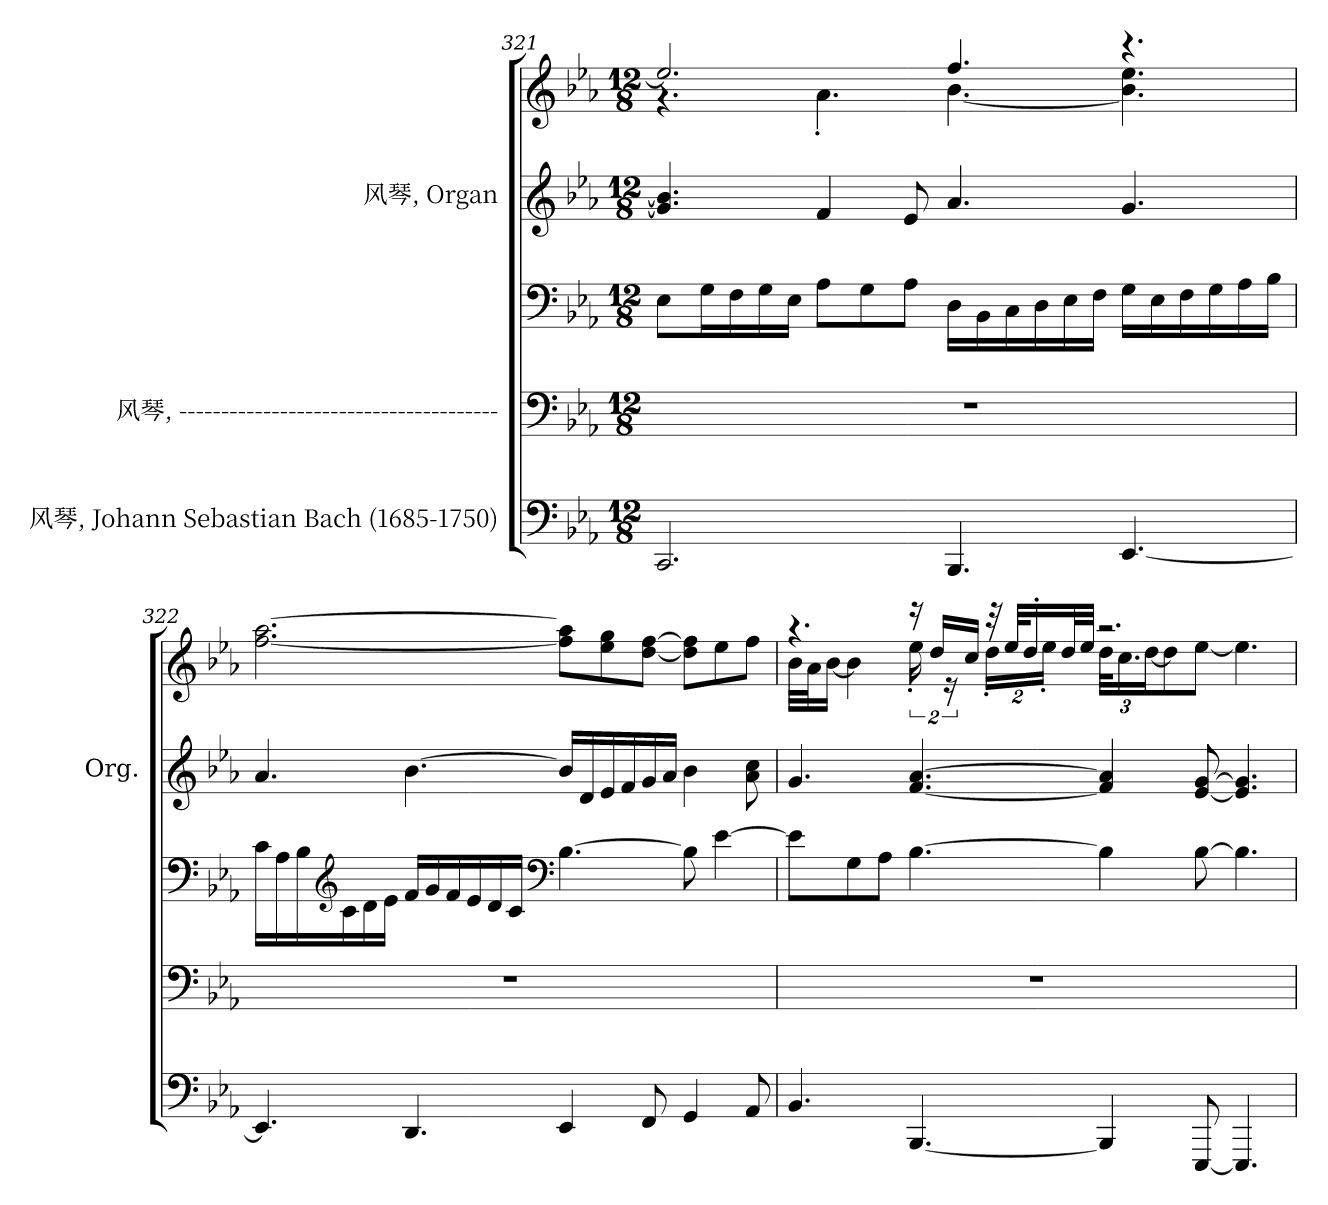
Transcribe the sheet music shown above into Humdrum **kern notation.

**kern	**kern	**kern	**kern	**kern
*part3	*part2	*part2	*part1	*part1
*staff5	*staff4	*staff3	*staff2	*staff1
*I"风琴, Johann Sebastian Bach   (1685-1750)	*I"风琴, --------------------------------------	*	*I"风琴, Organ	*
*	*	*	*I'Org.	*
*clefF4	*clefF4	*clefF4	*clefG2	*clefG2
*k[b-e-a-]	*k[b-e-a-]	*k[b-e-a-]	*k[b-e-a-]	*k[b-e-a-]
*M12/8	*M12/8	*M12/8	*M12/8	*M12/8
=321	=321	=321	=321	=321
*	*	*	*	*^
2.CC/	1.r	8E-\L	4.g/] 4.b-/]	2.ee-/]	4.r
.	.	16G\L	.	.	.
.	.	16F\	.	.	.
.	.	16G\	.	.	.
.	.	16E-\JJ	.	.	.
.	.	8A-\L	4f/	.	4.a-'\
.	.	8G\	.	.	.
.	.	8A-\J	8e-/	.	.
4.BBB-/	.	16D\LL	4.a-/	4.ff/	[4.b-\
.	.	16BB-\	.	.	.
.	.	16C\	.	.	.
.	.	16D\	.	.	.
.	.	16E-\	.	.	.
.	.	16F\JJ	.	.	.
[4.EE-/	.	16G\LL	4.g/	4.r	4.b-\] 4.ee-\
.	.	16E-\	.	.	.
.	.	16F\	.	.	.
.	.	16G\	.	.	.
.	.	16A-\	.	.	.
.	.	16B-\JJ	.	.	.
*	*	*	*	*v	*v
!!LO:PB:g=z
=322	=322	=322	=322	=322
4.EE-/]	1.r	16c\LL	4.a-/	[2.ff\ [2.aa-\
.	.	16A-\	.	.
.	.	16B-\	.	.
*	*	*clefG2	*	*
.	.	16c\	.	.
.	.	16d\	.	.
.	.	16e-\JJ	.	.
4.DD/	.	16f/LL	[4.b-\	.
.	.	16g/	.	.
.	.	16f/	.	.
.	.	16e-/	.	.
.	.	16d/	.	.
.	.	16c/JJ	.	.
*	*	*clefF4	*	*
4EE-/	.	[4.B-\	16b-/LL]	8ff\] 8aa-\]L
.	.	.	16d/	.
.	.	.	16e-/	8ee-\ 8gg\
.	.	.	16f/	.
8FF/	.	.	16g/	[8dd\ [8ff\J
.	.	.	16a-/JJ	.
4GG/	.	8B-\]	4b-\	8dd\] 8ff\]L
.	.	[4e-\	.	8ee-\
8AA-/	.	.	8a-\ 8cc\	8ff\J
!!LO:LB:g=z
=323	=323	=323	=323	=323
*	*	*	*	*MM56
*	*	*	*	*^
4.BB-/	1.r	8e-\L]	4.g/	4.r	32b-\LLL
.	.	.	.	.	32a-\J
.	.	.	.	.	[16b-\JJ
.	.	8G\	.	.	4b-\]
.	.	8A-\J	.	.	.
[4.BBB-/	.	[4.B-\	[4.f/ [4.a-/	16r	32%3ee-'\
.	.	.	.	16dd/LL	.
.	.	.	.	.	32%3r
.	.	.	.	16cc/JJ	.
.	.	.	.	32r	32%3dd'\L
.	.	.	.	32ee-/KLL	.
.	.	.	.	16dd'/	.
.	.	.	.	.	32%3ee-'\J
.	.	.	.	32dd/L	.
.	.	.	.	32ee-/JJJ	.
*	*	*	*	*	*Xbrackettup
4BBB-/]	.	4B-\]	4f/] 4a-/]	2.r	48dd\KLL
.	.	.	.	.	24.cc\
.	.	.	.	.	[24dd\J
.	.	.	.	.	8dd\]
[8EEE-/	.	[8B-\	[8e-/ [8g/	.	[8ee-\J
*	*	*	*	*MM30	*
4.EEE-/]	.	4.B-\]	4.e-/] 4.g/]	.	4.ee-\]
*	*	*	*	*v	*v
=	=	=	=	=
*-	*-	*-	*-	*-
